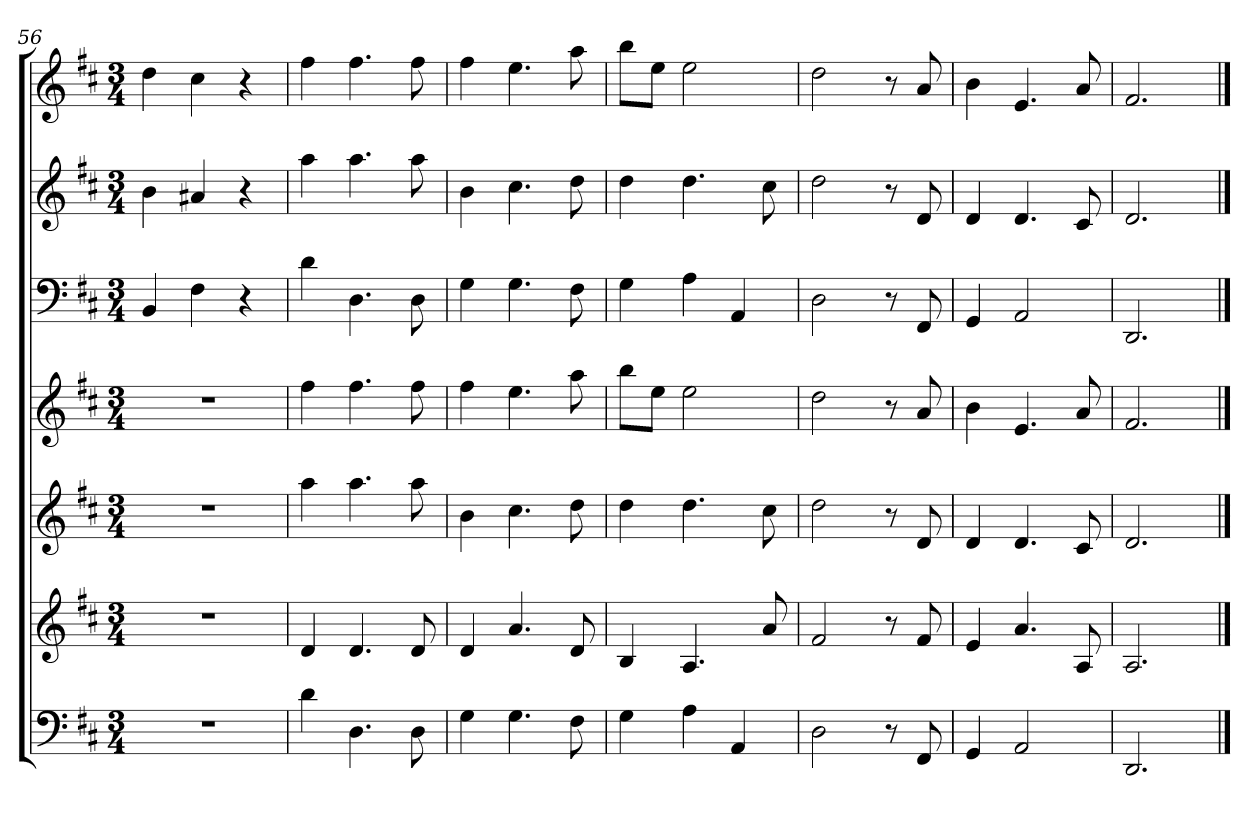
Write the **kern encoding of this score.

**kern	**kern	**kern	**kern	**kern	**kern	**kern
*part7	*part6	*part5	*part4	*part3	*part2	*part1
*staff7	*staff6	*staff5	*staff4	*staff3	*staff2	*staff1
*k[f#c#]	*k[f#c#]	*k[f#c#]	*k[f#c#]	*k[f#c#]	*k[f#c#]	*k[f#c#]
*D:	*D:	*D:	*D:	*D:	*D:	*D:
*M3/4	*M3/4	*M3/4	*M3/4	*M3/4	*M3/4	*M3/4
=56	=56	=56	=56	=56	=56	=56
2.r	2.r	2.r	2.r	4BB	4b	4dd
.	.	.	.	4F#	4a#X	4cc#
.	.	.	.	4r	4r	4r
=57	=57	=57	=57	=57	=57	=57
4d	4d	4aa	4ff#	4d	4aa	4ff#
4.D	4.d	4.aa	4.ff#	4.D	4.aa	4.ff#
8D	8d	8aa	8ff#	8D	8aa	8ff#
=58	=58	=58	=58	=58	=58	=58
4G	4d	4b	4ff#	4G	4b	4ff#
4.G	4.a	4.cc#	4.ee	4.G	4.cc#	4.ee
8F#	8d	8dd	8aa	8F#	8dd	8aa
=59	=59	=59	=59	=59	=59	=59
4G	4B	4dd	8bbL	4G	4dd	8bbL
.	.	.	8eeJ	.	.	8eeJ
4A	4.A	4.dd	2ee	4A	4.dd	2ee
4AA	.	.	.	4AA	.	.
.	8a	8cc#	.	.	8cc#	.
=60	=60	=60	=60	=60	=60	=60
2D	2f#	2dd	2dd	2D	2dd	2dd
8r	8r	8r	8r	8r	8r	8r
8FF#	8f#	8d	8a	8FF#	8d	8a
=61	=61	=61	=61	=61	=61	=61
4GG	4e	4d	4b	4GG	4d	4b
2AA	4.a	4.d	4.e	2AA	4.d	4.e
.	8A	8c#	8a	.	8c#	8a
=62	=62	=62	=62	=62	=62	=62
2.DD	2.A	2.d	2.f#	2.DD	2.d	2.f#
==	==	==	==	==	==	==
*-	*-	*-	*-	*-	*-	*-
